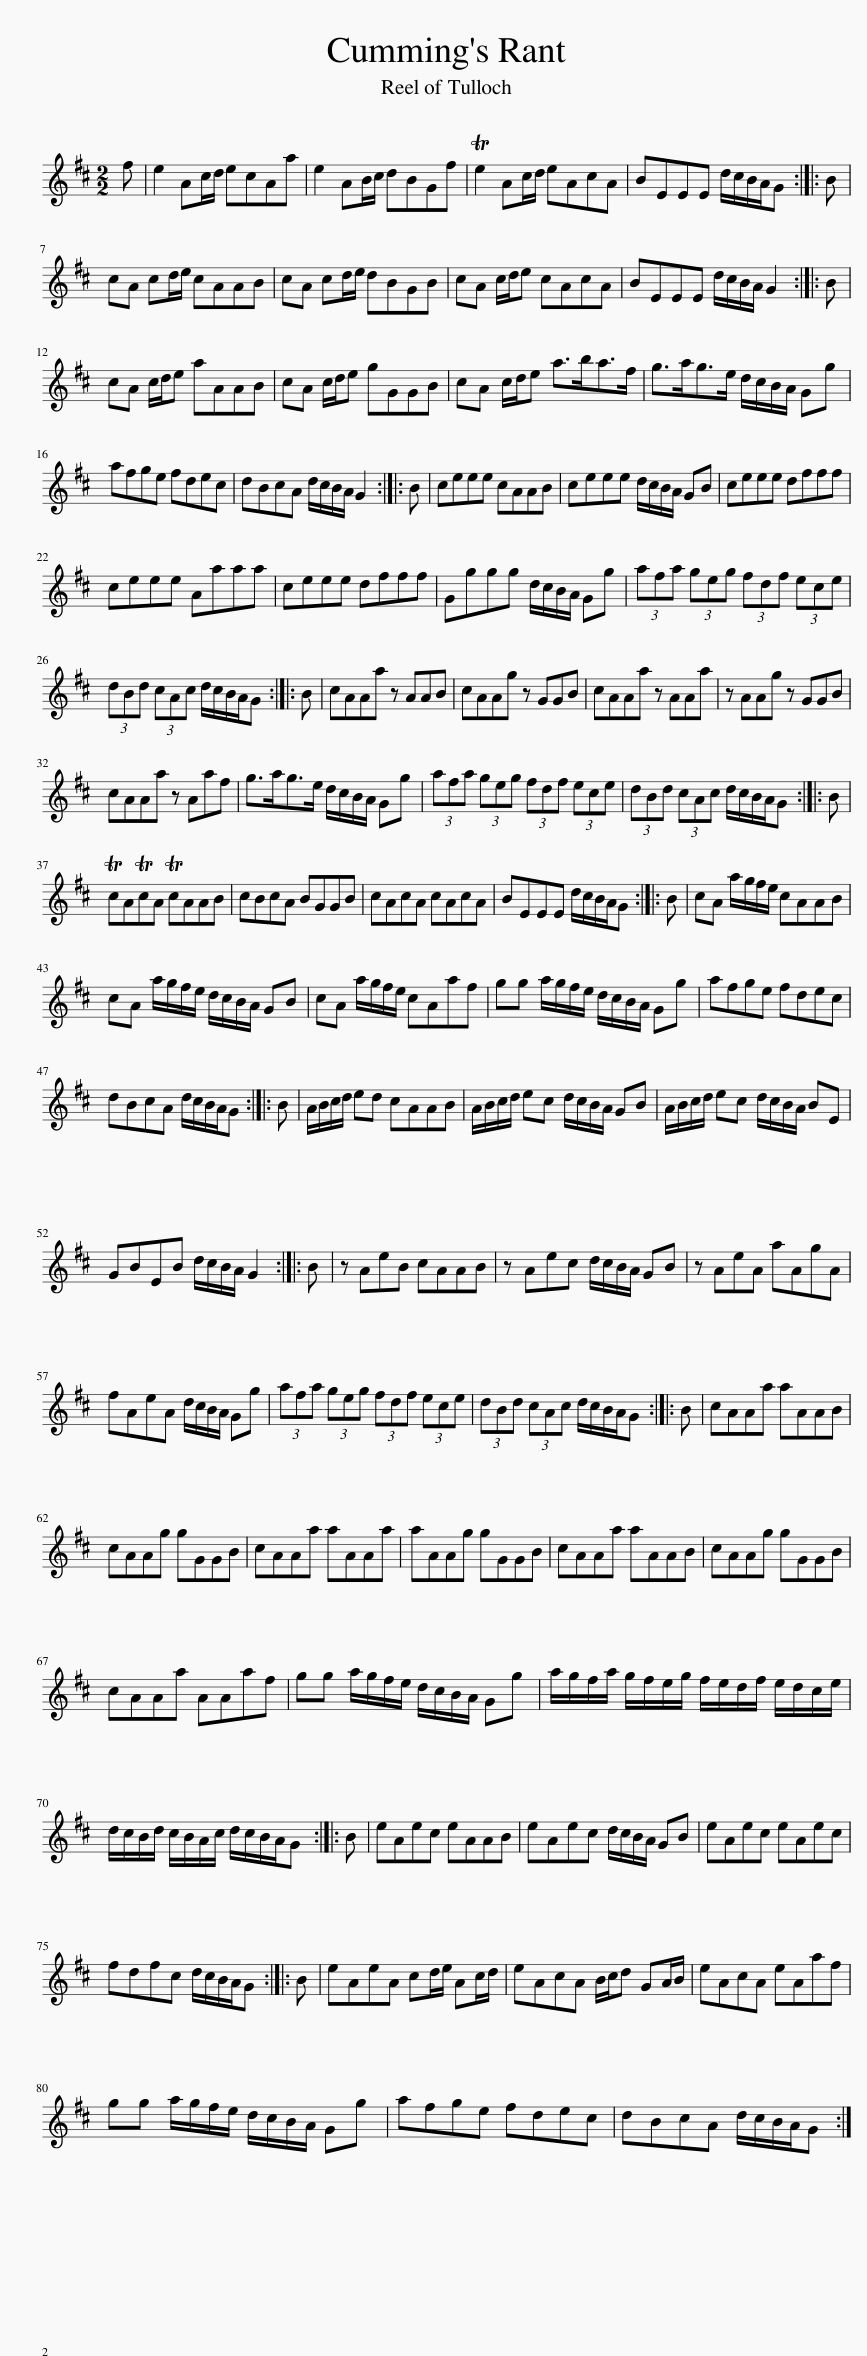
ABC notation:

X:1
L:1/8
M:2/2
I:linebreak $
K:D
V:1 treble
V:1
 f | e2 Ac/d/ ecAa | e2 AB/c/ dBGf | Te2 Ac/d/ eAcA | BEEE d/c/B/A/G :: %5
 B |$ cA cd/e/ cAAB | cA cd/e/ dBGB | cA c/d/e cAcA | BEEE d/c/B/A/ G2 :: %10
 B |$ cA c/d/e aAAB | cA c/d/e gGGB | cA c/d/e a>ba>f | g>ag>e d/c/B/A/ Gg |$ %15
 afge fdec | dBcA d/c/B/A/ G2 :: B | ceee cAAB | ceee d/c/B/A/ GB | %20
 ceee dfff |$ ceee Aaaa | ceee dfff | Gggg d/c/B/A/ Gg | (3afa (3geg (3fdf (3ece |$ %25
 (3dBd (3cAc d/c/B/A/G :: B | cAAa z AAB | cAAg z GGB | cAAa z AAa | %30
 z AAg z GGB |$ cAAa z Aaf | g>ag>e d/c/B/A/ Gg | (3afa (3geg (3fdf (3ece | (3dBd (3cAc d/c/B/A/G :: %35
 B |$ TcATcA TcAAB | cBcA BGGB | cAcA cAcA | BEEE d/c/B/A/G :: %40
 B | cA a/g/f/e/ cAAB |$ cA a/g/f/e/ d/c/B/A/ GB | cA a/g/f/e/ cAaf | gg a/g/f/e/ d/c/B/A/ Gg | %45
 afge fdec |$ dBcA d/c/B/A/G :: B | A/B/c/d/ ed cAAB | A/B/c/d/ ec d/c/B/A/ GB | %50
 A/B/c/d/ ec d/c/B/A/ BE |$ GBEB d/c/B/A/ G2 :: B | z AeB cAAB | z Aec d/c/B/A/ GB | %55
 z AeA aAgA |$ fAeA d/c/B/A/ Gg | (3afa (3geg (3fdf (3ece | (3dBd (3cAc d/c/B/A/G :: B | %60
 cAAa aAAB |$ cAAg gGGB | cAAa aAAa | aAAg gGGB | cAAa aAAB | %65
 cAAg gGGB |$ cAAa AAaf | gg a/g/f/e/ d/c/B/A/ Gg | a/g/f/a/ g/f/e/g/ f/e/d/f/ e/d/c/e/ |$ d/c/B/d/ c/B/A/c/ d/c/B/A/G :: %70
 B | eAec eAAB | eAec d/c/B/A/ GB | eAec eAec |$ fdfc d/c/B/A/G :: %75
 B | eAeA cd/e/ Ac/d/ | eAcA B/c/d GA/B/ | eAcA eAaf |$ gg a/g/f/e/ d/c/B/A/ Gg | %80
 afge fdec | dBcA d/c/B/A/G :| %82
